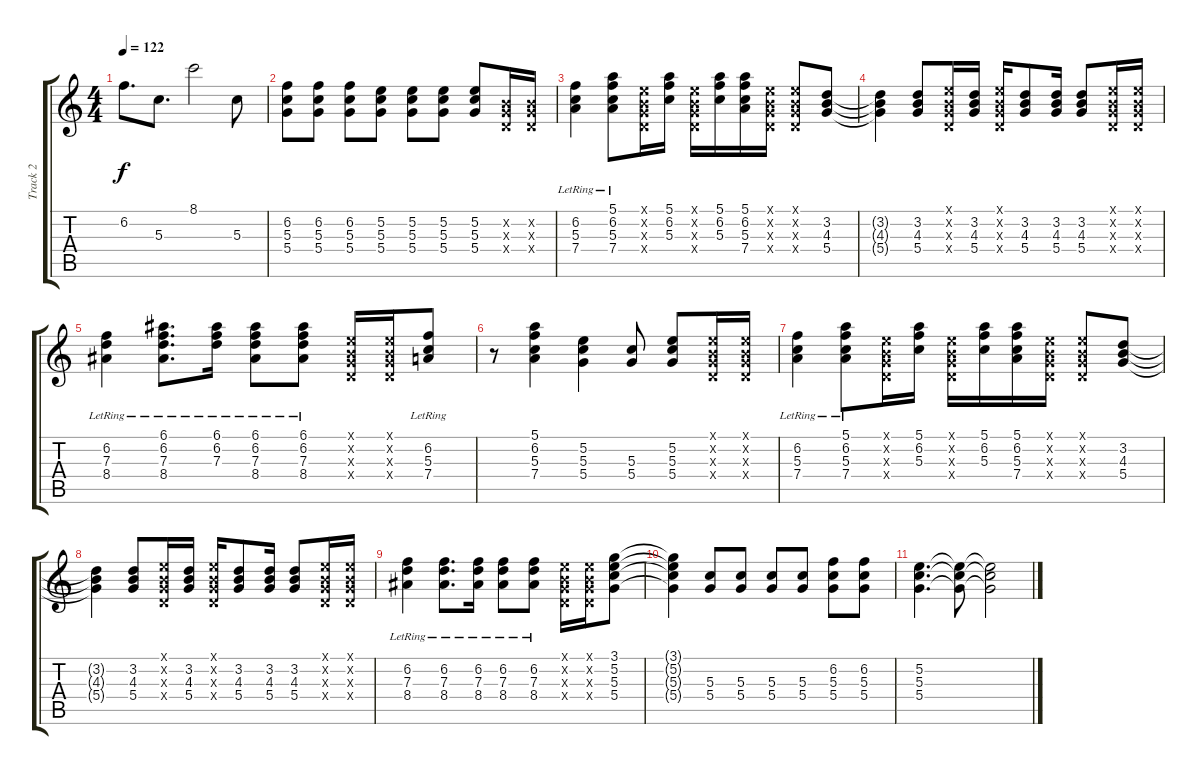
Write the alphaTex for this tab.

\track ("Track 2" "Track 2") {instrument overdrivenguitar}
\staff {score tabs}
\tuning (E4 B3 G3 D3 A2 E2) {hide}
\ts (4 4)
\tempo 122
\clef g2
\ks c
6.2.8{d dy f} 5.3.8{d} 8.1.2 5.3.8 |
(6.2 5.3 5.4).8 (6.2 5.3 5.4).8 (6.2 5.3 5.4).8 (5.2 5.3 5.4).8 (5.2 5.3 5.4).8 (5.2 5.3 5.4).8 (5.2 5.3 5.4).8 (0.2{x} 0.3{x} 0.4{x}).16 (0.2{x} 0.3{x} 0.4{x}).16 |
(6.2{lr} 5.3{lr} 7.4{lr}).4 (5.1{lr} 6.2{lr} 5.3{lr} 7.4{lr}).8 (0.1{x} 0.2{x} 0.3{x} 0.4{x}).16 (5.1 6.2 5.3).16 (0.1{x} 0.2{x} 0.3{x} 0.4{x}).16 (5.1 6.2 5.3).16 (5.1 6.2 5.3 7.4).16 (0.1{x} 0.2{x} 0.3{x} 0.4{x}).16 (0.1{x} 0.2{x} 0.3{x} 0.4{x}).8 (3.2 4.3 5.4).8 |
(3.2{t} 4.3{t} 5.4{t}).4 (3.2 4.3 5.4).8 (0.1{x} 0.2{x} 0.3{x} 0.4{x}).16 (3.2 4.3 5.4).16 (0.1{x} 0.2{x} 0.3{x} 0.4{x}).16 (3.2 4.3 5.4).8 (3.2 4.3 5.4).16 (3.2 4.3 5.4).8 (0.1{x} 0.2{x} 0.3{x} 0.4{x}).16 (0.1{x} 0.2{x} 0.3{x} 0.4{x}).16 |
(6.2{lr} 7.3{lr} 8.4{lr}).4 (6.1{lr} 6.2{lr} 7.3{lr} 8.4{lr}).8{d} (6.1{lr} 6.2{lr} 7.3{lr}).16 (6.1{lr} 6.2{lr} 7.3{lr} 8.4{lr}).8 (6.1{lr} 6.2{lr} 7.3{lr} 8.4{lr}).8 (0.1{x} 0.2{x} 0.3{x} 0.4{x}).16 (0.1{x} 0.2{x} 0.3{x} 0.4{x}).16 (6.2{lr} 5.3{lr} 7.4{lr}).8 |
r.8 (5.1 6.2 5.3 7.4).4 (5.2 5.3 5.4).4 (5.3 5.4).8 (5.2 5.3 5.4).8 (0.1{x} 0.2{x} 0.3{x} 0.4{x}).16 (0.1{x} 0.2{x} 0.3{x} 0.4{x}).16 |
(6.2{lr} 5.3{lr} 7.4{lr}).4 (5.1{lr} 6.2{lr} 5.3{lr} 7.4{lr}).8 (0.1{x} 0.2{x} 0.3{x} 0.4{x}).16 (5.1 6.2 5.3).16 (0.1{x} 0.2{x} 0.3{x} 0.4{x}).16 (5.1 6.2 5.3).16 (5.1 6.2 5.3 7.4).16 (0.1{x} 0.2{x} 0.3{x} 0.4{x}).16 (0.1{x} 0.2{x} 0.3{x} 0.4{x}).8 (3.2 4.3 5.4).8 |
(3.2{t} 4.3{t} 5.4{t}).4 (3.2 4.3 5.4).8 (0.1{x} 0.2{x} 0.3{x} 0.4{x}).16 (3.2 4.3 5.4).16 (0.1{x} 0.2{x} 0.3{x} 0.4{x}).16 (3.2 4.3 5.4).8 (3.2 4.3 5.4).16 (3.2 4.3 5.4).8 (0.1{x} 0.2{x} 0.3{x} 0.4{x}).16 (0.1{x} 0.2{x} 0.3{x} 0.4{x}).16 |
(6.2{lr} 7.3{lr} 8.4{lr}).4 (6.2{lr} 7.3{lr} 8.4{lr}).8{d} (6.2{lr} 7.3{lr} 8.4).16 (6.2{lr} 7.3{lr} 8.4{lr}).8 (6.2{lr} 7.3{lr} 8.4{lr}).8 (0.1{x} 0.2{x} 0.3{x} 0.4{x}).16 (0.1{x} 0.2{x} 0.3{x} 0.4{x}).16 (3.1 5.2 5.3 5.4).8 |
(3.1{t} 5.2{t} 5.3{t} 5.4{t}).4 (5.3 5.4).8 (5.3 5.4).8 (5.3 5.4).8 (5.3 5.4).8 (6.2 5.3 5.4).8 (6.2 5.3 5.4).8 |
(5.2 5.3 5.4).4{d} (5.2{t} 5.3{t} 5.4{t}).8{volume 0} (5.2{t} 5.3{t} 5.4{t}).2
